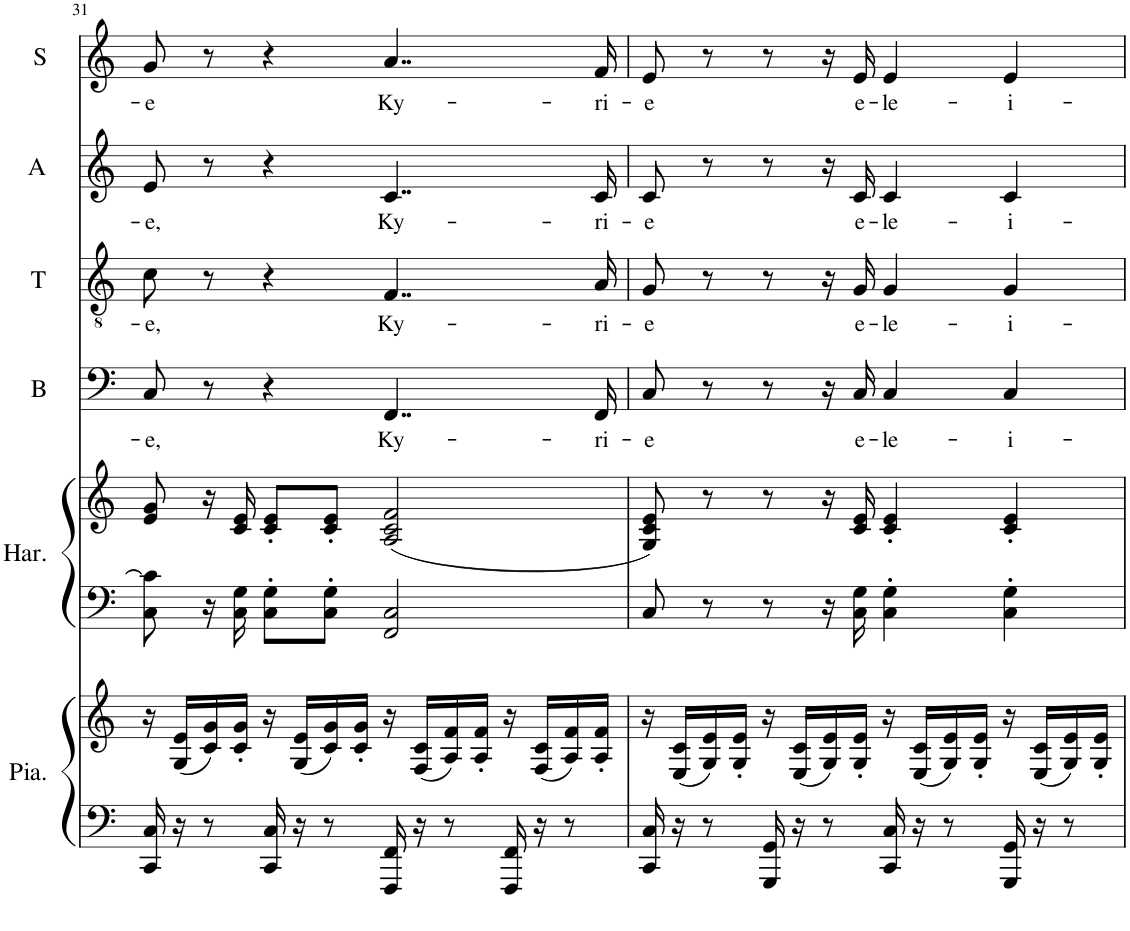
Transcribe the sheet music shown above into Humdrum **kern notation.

**kern	**kern	**kern	**kern	**kern	**text	**kern	**text	**kern	**text	**kern	**text
*part6	*part6	*part5	*part5	*part4	*part4	*part3	*part3	*part2	*part2	*part1	*part1
*staff8	*staff7	*staff6	*staff5	*staff4	*staff4	*staff3	*staff3	*staff2	*staff2	*staff1	*staff1
*I"Piano	*	*I"Harmonium	*	*I"B	*	*I"T	*	*I"A	*	*I"S	*
*I'Pia.	*	*I'Har.	*	*I'B	*	*I'T	*	*I'A	*	*I'S	*
!!LO:PB:g=z
*clefF4	*clefG2	*clefF4	*clefG2	*clefF4	*	*clefGv2	*	*clefG2	*	*clefG2	*
*k[]	*k[]	*k[]	*k[]	*k[]	*	*k[]	*	*k[]	*	*k[]	*
*M4/4	*M4/4	*M4/4	*M4/4	*M4/4	*	*M4/4	*	*M4/4	*	*M4/4	*
=31	=31	=31	=31	=31	=31	=31	=31	=31	=31	=31	=31
!LO:N:n=1:head=solid	!	!	!	!	!	!	!	!	!	!	!
!LO:N:n=2:head=solid	!	!	!	!	!LO:LY:b	!	!LO:LY:b	!	!LO:LY:b	!	!LO:LY:b
16CC/ 16C/	16r	8C\ 8c\]	8e/ 8g/	8C/	-e,	8c\	-e,	8e/	-e,	8g/	-e
!	!LO:N:n=1:head=solid	!	!	!	!	!	!	!	!	!	!
!	!LO:N:n=2:head=solid	!	!	!	!	!	!	!	!	!	!
16r	(16G/ 16e/LL	.	.	.	.	.	.	.	.	.	.
!	!LO:N:n=1:head=solid	!	!	!	!	!	!	!	!	!	!
!	!LO:N:n=2:head=solid	!	!	!	!	!	!	!	!	!	!
8r	16c/ 16g/)	16r	16r	8r	.	8r	.	8r	.	8r	.
!	!LO:N:n=1:head=solid	!	!	!	!	!	!	!	!	!	!
!	!LO:N:n=2:head=solid	!	!	!	!	!	!	!	!	!	!
.	16c/' 16g/'JJ	16C\ 16G\	16c/ 16e/	.	.	.	.	.	.	.	.
!LO:N:n=1:head=solid	!	!	!	!	!	!	!	!	!	!	!
!LO:N:n=2:head=solid	!	!	!	!	!	!	!	!	!	!	!
16CC/ 16C/	16r	8C\' 8G\'L	8c/' 8e/'L	4r	.	4r	.	4r	.	4r	.
!	!LO:N:n=1:head=solid	!	!	!	!	!	!	!	!	!	!
!	!LO:N:n=2:head=solid	!	!	!	!	!	!	!	!	!	!
16r	(16G/ 16e/LL	.	.	.	.	.	.	.	.	.	.
!	!LO:N:n=1:head=solid	!	!	!	!	!	!	!	!	!	!
!	!LO:N:n=2:head=solid	!	!	!	!	!	!	!	!	!	!
8r	16c/ 16g/)	8C\' 8G\'J	8c/' 8e/'J	.	.	.	.	.	.	.	.
!	!LO:N:n=1:head=solid	!	!	!	!	!	!	!	!	!	!
!	!LO:N:n=2:head=solid	!	!	!	!	!	!	!	!	!	!
.	16c/' 16g/'JJ	.	.	.	.	.	.	.	.	.	.
!LO:N:n=1:head=solid	!	!	!	!	!	!	!	!	!	!	!
!LO:N:n=2:head=solid	!	!	!	!	!LO:LY:b	!	!LO:LY:b	!	!LO:LY:b	!	!LO:LY:b
16FFF/ 16FF/	16r	2FF/ 2C/	(2A/ 2c/ 2f/	4..FF/	Ky-	4..F/	Ky-	4..c/	Ky-	4..a/	Ky-
!	!LO:N:n=1:head=solid	!	!	!	!	!	!	!	!	!	!
!	!LO:N:n=2:head=solid	!	!	!	!	!	!	!	!	!	!
16r	(16F/ 16c/LL	.	.	.	.	.	.	.	.	.	.
!	!LO:N:n=1:head=solid	!	!	!	!	!	!	!	!	!	!
!	!LO:N:n=2:head=solid	!	!	!	!	!	!	!	!	!	!
8r	16A/ 16f/)	.	.	.	.	.	.	.	.	.	.
!	!LO:N:n=1:head=solid	!	!	!	!	!	!	!	!	!	!
!	!LO:N:n=2:head=solid	!	!	!	!	!	!	!	!	!	!
.	16A/' 16f/'JJ	.	.	.	.	.	.	.	.	.	.
!LO:N:n=1:head=solid	!	!	!	!	!	!	!	!	!	!	!
!LO:N:n=2:head=solid	!	!	!	!	!	!	!	!	!	!	!
16FFF/ 16FF/	16r	.	.	.	.	.	.	.	.	.	.
!	!LO:N:n=1:head=solid	!	!	!	!	!	!	!	!	!	!
!	!LO:N:n=2:head=solid	!	!	!	!	!	!	!	!	!	!
16r	(16F/ 16c/LL	.	.	.	.	.	.	.	.	.	.
!	!LO:N:n=1:head=solid	!	!	!	!	!	!	!	!	!	!
!	!LO:N:n=2:head=solid	!	!	!	!	!	!	!	!	!	!
8r	16A/ 16f/)	.	.	.	.	.	.	.	.	.	.
!	!LO:N:n=1:head=solid	!	!	!	!	!	!	!	!	!	!
!	!LO:N:n=2:head=solid	!	!	!	!LO:LY:b	!	!LO:LY:b	!	!LO:LY:b	!	!LO:LY:b
.	16A/' 16f/'JJ	.	.	16FF/	-ri-	16A/	-ri-	16c/	-ri-	16f/	-ri-
=32	=32	=32	=32	=32	=32	=32	=32	=32	=32	=32	=32
!LO:N:n=1:head=solid	!	!	!	!	!	!	!	!	!	!	!
!LO:N:n=2:head=solid	!	!	!	!	!LO:LY:b	!	!LO:LY:b	!	!LO:LY:b	!	!LO:LY:b
16CC/ 16C/	16r	8C/	8G/ 8c/ 8e/)	8C/	-e	8G/	-e	8c/	-e	8e/	-e
!	!LO:N:n=1:head=solid	!	!	!	!	!	!	!	!	!	!
!	!LO:N:n=2:head=solid	!	!	!	!	!	!	!	!	!	!
16r	(16E/ 16c/LL	.	.	.	.	.	.	.	.	.	.
!	!LO:N:n=1:head=solid	!	!	!	!	!	!	!	!	!	!
!	!LO:N:n=2:head=solid	!	!	!	!	!	!	!	!	!	!
8r	16G/ 16e/)	8r	8r	8r	.	8r	.	8r	.	8r	.
!	!LO:N:n=1:head=solid	!	!	!	!	!	!	!	!	!	!
!	!LO:N:n=2:head=solid	!	!	!	!	!	!	!	!	!	!
.	16G/' 16e/'JJ	.	.	.	.	.	.	.	.	.	.
!LO:N:n=1:head=solid	!	!	!	!	!	!	!	!	!	!	!
!LO:N:n=2:head=solid	!	!	!	!	!	!	!	!	!	!	!
16GGG/ 16GG/	16r	8r	8r	8r	.	8r	.	8r	.	8r	.
!	!LO:N:n=1:head=solid	!	!	!	!	!	!	!	!	!	!
!	!LO:N:n=2:head=solid	!	!	!	!	!	!	!	!	!	!
16r	(16E/ 16c/LL	.	.	.	.	.	.	.	.	.	.
!	!LO:N:n=1:head=solid	!	!	!	!	!	!	!	!	!	!
!	!LO:N:n=2:head=solid	!	!	!	!	!	!	!	!	!	!
8r	16G/ 16e/)	16r	16r	16r	.	16r	.	16r	.	16r	.
!	!LO:N:n=1:head=solid	!	!	!	!	!	!	!	!	!	!
!	!LO:N:n=2:head=solid	!	!	!	!LO:LY:b	!	!LO:LY:b	!	!LO:LY:b	!	!LO:LY:b
.	16G/' 16e/'JJ	16C\ 16G\	16c/ 16e/	16C/	e-	16G/	e-	16c/	e-	16e/	e-
!LO:N:n=1:head=solid	!	!	!	!	!	!	!	!	!	!	!
!LO:N:n=2:head=solid	!	!	!	!	!LO:LY:b	!	!LO:LY:b	!	!LO:LY:b	!	!LO:LY:b
16CC/ 16C/	16r	4C\' 4G\'	4c/' 4e/'	4C/	-le-	4G/	-le-	4c/	-le-	4e/	-le-
!	!LO:N:n=1:head=solid	!	!	!	!	!	!	!	!	!	!
!	!LO:N:n=2:head=solid	!	!	!	!	!	!	!	!	!	!
16r	(16E/ 16c/LL	.	.	.	.	.	.	.	.	.	.
!	!LO:N:n=1:head=solid	!	!	!	!	!	!	!	!	!	!
!	!LO:N:n=2:head=solid	!	!	!	!	!	!	!	!	!	!
8r	16G/ 16e/)	.	.	.	.	.	.	.	.	.	.
!	!LO:N:n=1:head=solid	!	!	!	!	!	!	!	!	!	!
!	!LO:N:n=2:head=solid	!	!	!	!	!	!	!	!	!	!
.	16G/' 16e/'JJ	.	.	.	.	.	.	.	.	.	.
!LO:N:n=1:head=solid	!	!	!	!	!	!	!	!	!	!	!
!LO:N:n=2:head=solid	!	!	!	!	!LO:LY:b	!	!LO:LY:b	!	!LO:LY:b	!	!LO:LY:b
16GGG/ 16GG/	16r	4C\' 4G\'	4c/' 4e/'	4C/	-i-	4G/	-i-	4c/	-i-	4e/	-i-
!	!LO:N:n=1:head=solid	!	!	!	!	!	!	!	!	!	!
!	!LO:N:n=2:head=solid	!	!	!	!	!	!	!	!	!	!
16r	(16E/ 16c/LL	.	.	.	.	.	.	.	.	.	.
!	!LO:N:n=1:head=solid	!	!	!	!	!	!	!	!	!	!
!	!LO:N:n=2:head=solid	!	!	!	!	!	!	!	!	!	!
8r	16G/ 16e/)	.	.	.	.	.	.	.	.	.	.
!	!LO:N:n=1:head=solid	!	!	!	!	!	!	!	!	!	!
!	!LO:N:n=2:head=solid	!	!	!	!	!	!	!	!	!	!
.	16G/' 16e/'JJ	.	.	.	.	.	.	.	.	.	.
=	=	=	=	=	=	=	=	=	=	=	=
*-	*-	*-	*-	*-	*-	*-	*-	*-	*-	*-	*-
